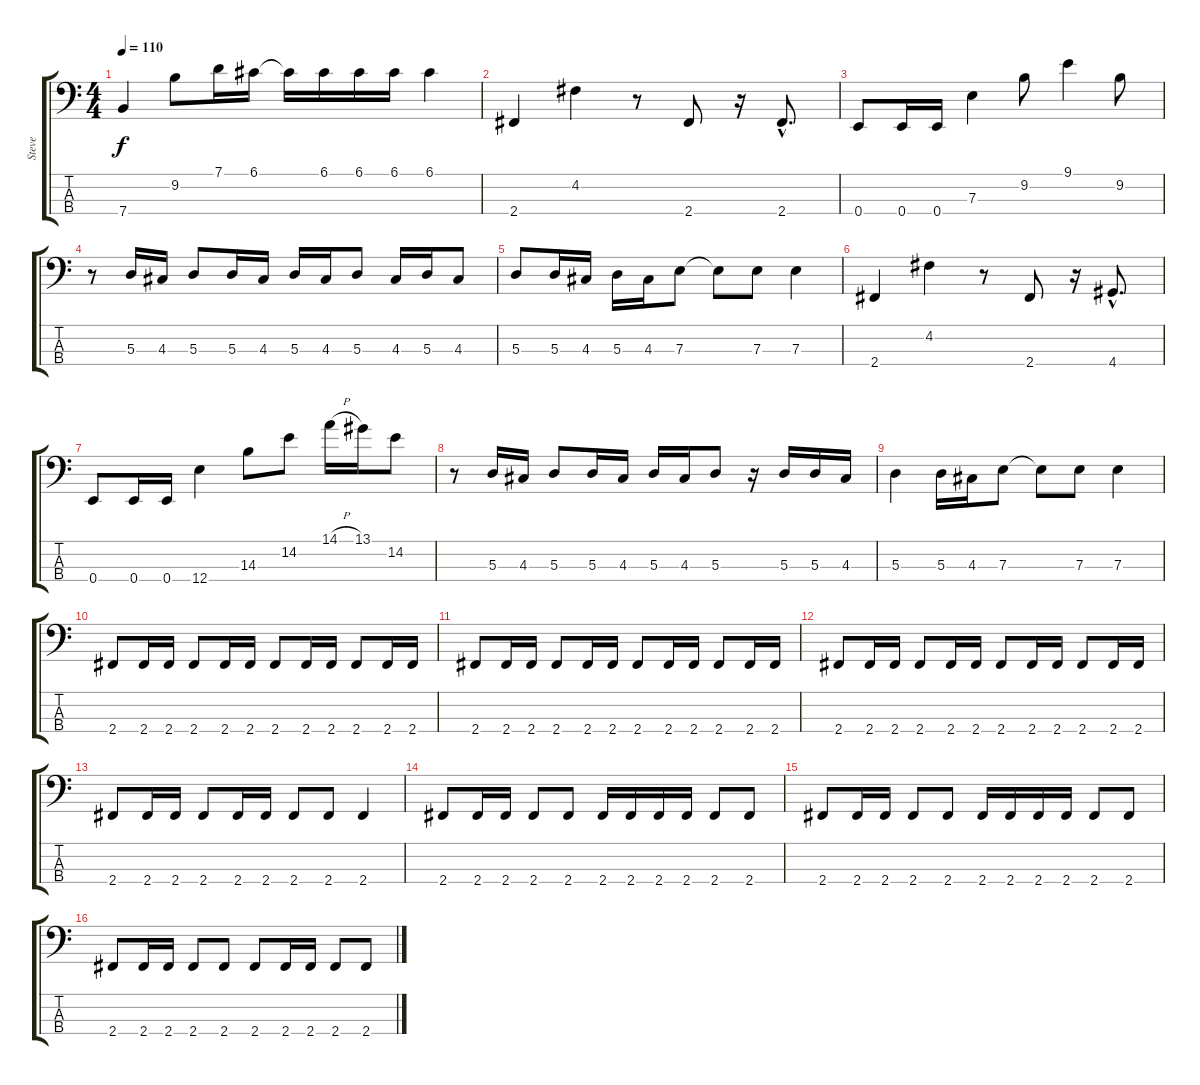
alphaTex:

\track ("Steve" "Steve") {instrument electricbassfinger}
\staff {score tabs}
\tuning (G2 D2 A1 E1) {hide}
\ts (4 4)
\tempo 110
\clef f4
\ks c
7.4.4{dy f} 9.2.8 7.1.16 6.1.16 6.1{t}.16 6.1.16 6.1.16 6.1.16 6.1.4 |
2.4.4 4.2.4 r.8 2.4.8 r.16 2.4{hac}.8{d} |
0.4.8 0.4.16 0.4.16 7.3.4 9.2.8 9.1.4 9.2.8 |
r.8 5.3.16 4.3.16 5.3.8 5.3.16 4.3.16 5.3.16 4.3.16 5.3.8 4.3.16 5.3.16 4.3.8 |
5.3.8 5.3.16 4.3.16 5.3.16 4.3.16 7.3.8 7.3{t}.8 7.3.8 7.3.4 |
2.4.4 4.2.4 r.8 2.4.8 r.16 4.4{hac}.8{d} |
0.4.8 0.4.16 0.4.16 12.4.4 14.3.8 14.2.8 14.1{h}.16 13.1.16 14.2.8 |
r.8 5.3.16 4.3.16 5.3.8 5.3.16 4.3.16 5.3.16 4.3.16 5.3.8 r.16 5.3.16 5.3.16 4.3.16 |
5.3.4 5.3.16 4.3.16 7.3.8 7.3{t}.8 7.3.8 7.3.4 |
2.4.8 2.4.16 2.4.16 2.4.8 2.4.16 2.4.16 2.4.8 2.4.16 2.4.16 2.4.8 2.4.16 2.4.16 |
2.4.8 2.4.16 2.4.16 2.4.8 2.4.16 2.4.16 2.4.8 2.4.16 2.4.16 2.4.8 2.4.16 2.4.16 |
2.4.8 2.4.16 2.4.16 2.4.8 2.4.16 2.4.16 2.4.8 2.4.16 2.4.16 2.4.8 2.4.16 2.4.16 |
2.4.8 2.4.16 2.4.16 2.4.8 2.4.16 2.4.16 2.4.8 2.4.8 2.4.4 |
2.4.8 2.4.16 2.4.16 2.4.8 2.4.8 2.4.16 2.4.16 2.4.16 2.4.16 2.4.8 2.4.8 |
2.4.8 2.4.16 2.4.16 2.4.8 2.4.8 2.4.16 2.4.16 2.4.16 2.4.16 2.4.8 2.4.8 |
2.4.8 2.4.16 2.4.16 2.4.8 2.4.8 2.4.8 2.4.16 2.4.16 2.4.8 2.4.8
